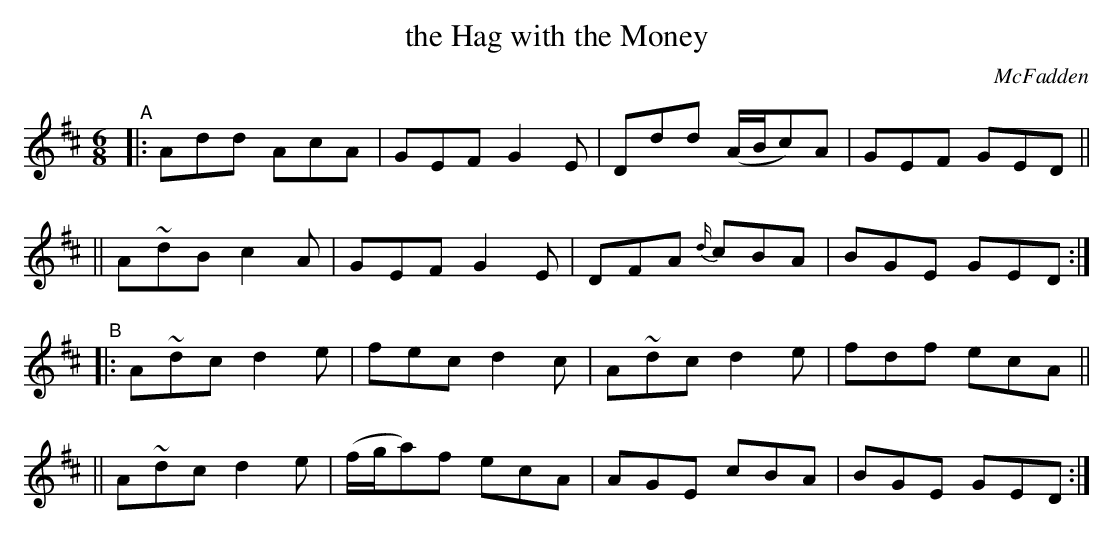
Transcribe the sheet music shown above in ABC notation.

X:1
T: the Hag with the Money
O: McFadden
M: 6/8
L: 1/8
K: D
"^A"\
|: Add  AcA | GEF G2E | Ddd (A/B/c)A | GEF GED ||
|| A~dB c2A | GEF G2E | DFA  {d/}cBA | BGE GED :|
"^B"\
|: A~dc d2e | fec      d2c | A~dc d2e | fdf ecA ||
|| A~dc d2e | (f/g/a)f ecA | AGE  cBA | BGE GED :|
